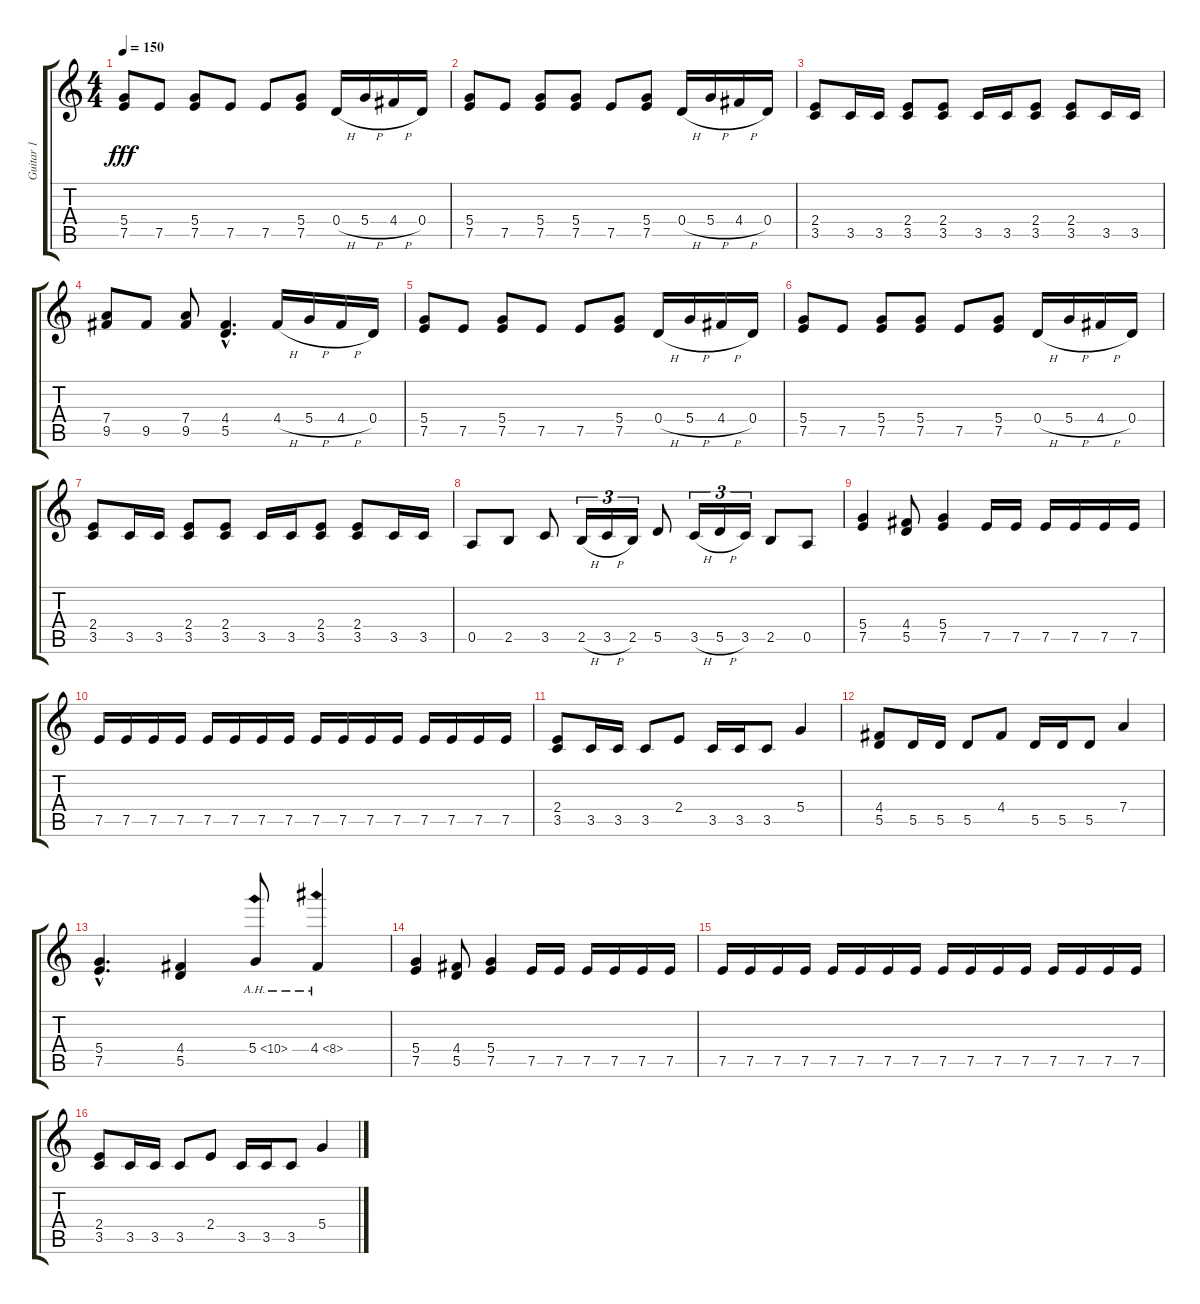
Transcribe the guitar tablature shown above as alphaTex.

\track ("Guitar 1" "Guitar 1") {instrument distortionguitar}
\staff {score tabs}
\tuning (E4 B3 G3 D3 A2 E2) {hide}
\ts (4 4)
\tempo 150
\clef g2
\ks c
(5.4 7.5).8{dy fff} 7.5.8 (5.4 7.5).8 7.5.8 7.5.8 (5.4 7.5).8 0.4{h}.16 5.4{h}.16 4.4{h}.16 0.4.16 |
(5.4 7.5).8 7.5.8 (5.4 7.5).8 (5.4 7.5).8 7.5.8 (5.4 7.5).8 0.4{h}.16 5.4{h}.16 4.4{h}.16 0.4.16 |
(2.4 3.5).8 3.5.16 3.5.16 (2.4 3.5).8 (2.4 3.5).8 3.5.16 3.5.16 (2.4 3.5).8 (2.4 3.5).8 3.5.16 3.5.16 |
(7.4 9.5).8 9.5.8 (7.4 9.5).8 (4.4{hac} 5.5{hac}).4{d} 4.4{h}.16 5.4{h}.16 4.4{h}.16 0.4.16 |
(5.4 7.5).8 7.5.8 (5.4 7.5).8 7.5.8 7.5.8 (5.4 7.5).8 0.4{h}.16 5.4{h}.16 4.4{h}.16 0.4.16 |
(5.4 7.5).8 7.5.8 (5.4 7.5).8 (5.4 7.5).8 7.5.8 (5.4 7.5).8 0.4{h}.16 5.4{h}.16 4.4{h}.16 0.4.16 |
(2.4 3.5).8 3.5.16 3.5.16 (2.4 3.5).8 (2.4 3.5).8 3.5.16 3.5.16 (2.4 3.5).8 (2.4 3.5).8 3.5.16 3.5.16 |
0.5.8 2.5.8 3.5.8 2.5{h}.16{tu (3 2)} 3.5{h}.16{tu (3 2)} 2.5.16{tu (3 2)} 5.5.8 3.5{h}.16{tu (3 2)} 5.5{h}.16{tu (3 2)} 3.5.16{tu (3 2)} 2.5.8 0.5.8 |
(5.4 7.5).4 (4.4 5.5).8 (5.4 7.5).4 7.5.16 7.5.16 7.5.16 7.5.16 7.5.16 7.5.16 |
7.5.16 7.5.16 7.5.16 7.5.16 7.5.16 7.5.16 7.5.16 7.5.16 7.5.16 7.5.16 7.5.16 7.5.16 7.5.16 7.5.16 7.5.16 7.5.16 |
(2.4 3.5).8 3.5.16 3.5.16 3.5.8 2.4.8 3.5.16 3.5.16 3.5.8 5.4.4 |
(4.4 5.5).8 5.5.16 5.5.16 5.5.8 4.4.8 5.5.16 5.5.16 5.5.8 7.4.4 |
(5.4{hac} 7.5{hac}).4{d} (4.4 5.5).4 5.4{ah 5}.8 4.4{ah 4}.4 |
(5.4 7.5).4 (4.4 5.5).8 (5.4 7.5).4 7.5.16 7.5.16 7.5.16 7.5.16 7.5.16 7.5.16 |
7.5.16 7.5.16 7.5.16 7.5.16 7.5.16 7.5.16 7.5.16 7.5.16 7.5.16 7.5.16 7.5.16 7.5.16 7.5.16 7.5.16 7.5.16 7.5.16 |
(2.4 3.5).8 3.5.16 3.5.16 3.5.8 2.4.8 3.5.16 3.5.16 3.5.8 5.4.4
